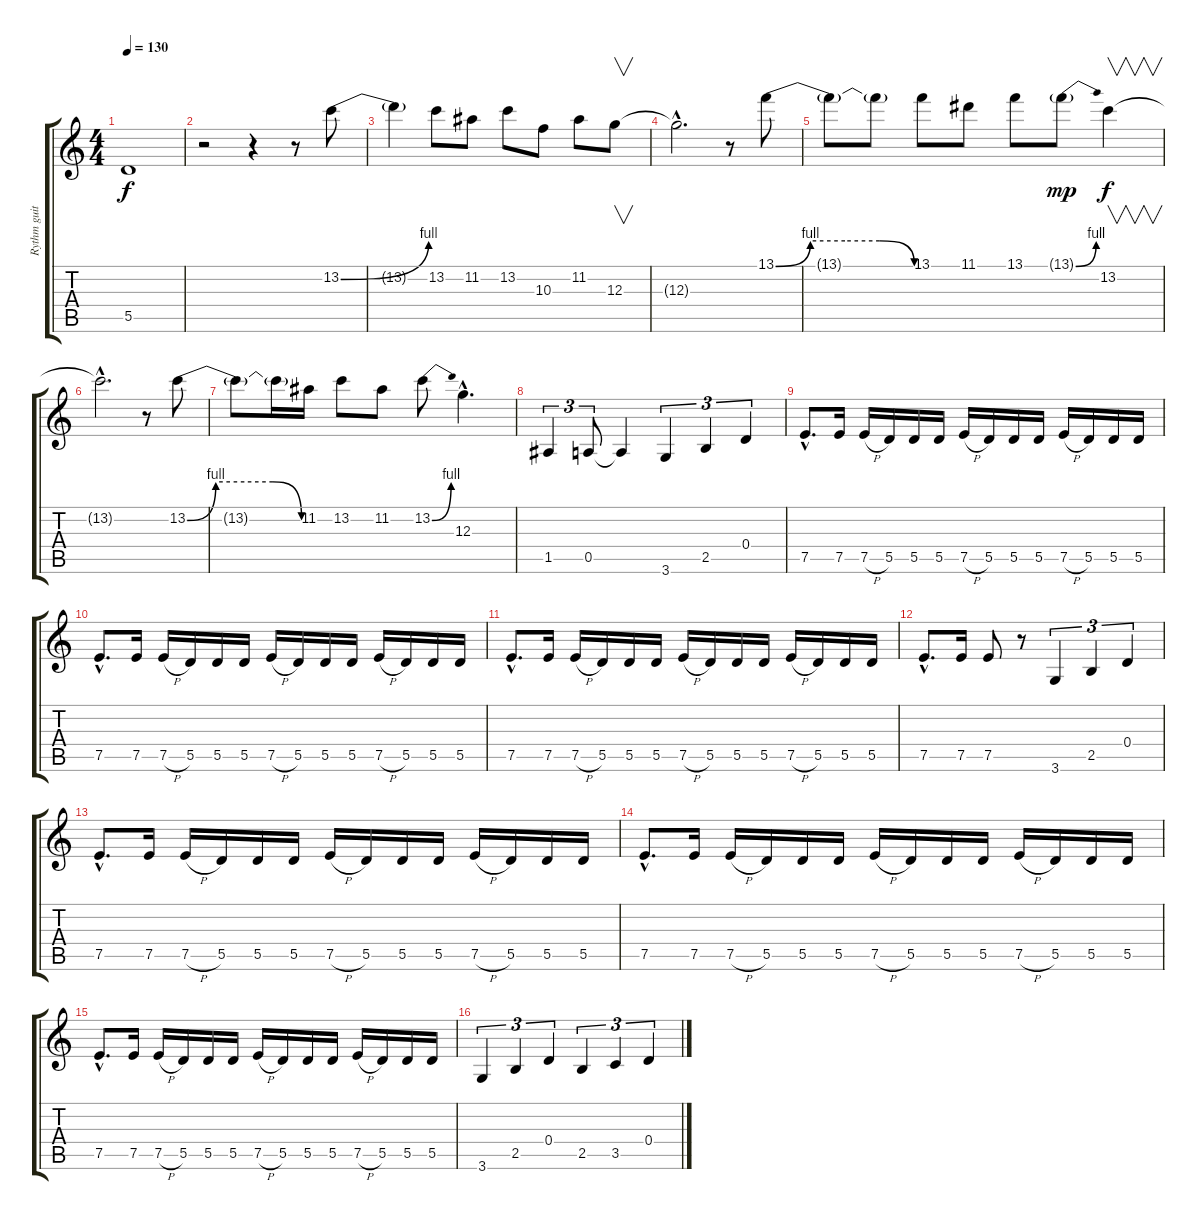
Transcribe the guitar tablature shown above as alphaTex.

\track ("Rythm guitar+lead" "Rythm guit") {instrument distortionguitar}
\staff {score tabs}
\tuning (E4 B3 G3 D3 A2 E2) {hide}
\ts (4 4)
\tempo 130
\clef g2
\ks c
5.5{t}.1{dy f} |
r.2 r.4 r.8 13.2{be (bend 0 0 60 4)}.8 |
13.2{t}.4 13.2.8 11.2.8 13.2.8 10.3.8 11.2.8 12.3.8{v} |
12.3{hac t}.2{d} r.8 13.1{be (custom 0 0 15 4 30 4 45 4 60 0)}.8 |
13.1{t}.8 13.1{t}.8 13.1.8 11.1.8 13.1.8 13.1{be (bend 0 0 60 4) g}.8{dy mp} 13.2.4{v dy f} |
13.2{hac t}.2{d} r.8 13.2{be (custom 0 0 15 4 30 4 45 4 60 0)}.8 |
13.2{t}.8 13.2{t}.16 11.2.16 13.2.8 11.2.8 13.2{be (bend 0 0 60 4)}.8 12.3{hac}.4{d} |
1.5.4{tu (3 2)} 0.5.8{tu (3 2)} 0.5{t}.4 3.6.4{tu (3 2)} 2.5.4{tu (3 2)} 0.4.4{tu (3 2)} |
7.5{hac}.8{d} 7.5.16 7.5{h}.16 5.5.16 5.5.16 5.5.16 7.5{h}.16 5.5.16 5.5.16 5.5.16 7.5{h}.16 5.5.16 5.5.16 5.5.16 |
7.5{hac}.8{d} 7.5.16 7.5{h}.16 5.5.16 5.5.16 5.5.16 7.5{h}.16 5.5.16 5.5.16 5.5.16 7.5{h}.16 5.5.16 5.5.16 5.5.16 |
7.5{hac}.8{d} 7.5.16 7.5{h}.16 5.5.16 5.5.16 5.5.16 7.5{h}.16 5.5.16 5.5.16 5.5.16 7.5{h}.16 5.5.16 5.5.16 5.5.16 |
7.5{hac}.8{d} 7.5.16 7.5.8 r.8 3.6.4{tu (3 2)} 2.5.4{tu (3 2)} 0.4.4{tu (3 2)} |
7.5{hac}.8{d} 7.5.16 7.5{h}.16 5.5.16 5.5.16 5.5.16 7.5{h}.16 5.5.16 5.5.16 5.5.16 7.5{h}.16 5.5.16 5.5.16 5.5.16 |
7.5{hac}.8{d} 7.5.16 7.5{h}.16 5.5.16 5.5.16 5.5.16 7.5{h}.16 5.5.16 5.5.16 5.5.16 7.5{h}.16 5.5.16 5.5.16 5.5.16 |
7.5{hac}.8{d} 7.5.16 7.5{h}.16 5.5.16 5.5.16 5.5.16 7.5{h}.16 5.5.16 5.5.16 5.5.16 7.5{h}.16 5.5.16 5.5.16 5.5.16 |
3.6.4{tu (3 2)} 2.5.4{tu (3 2)} 0.4.4{tu (3 2)} 2.5.4{tu (3 2)} 3.5.4{tu (3 2)} 0.4.4{tu (3 2)}
